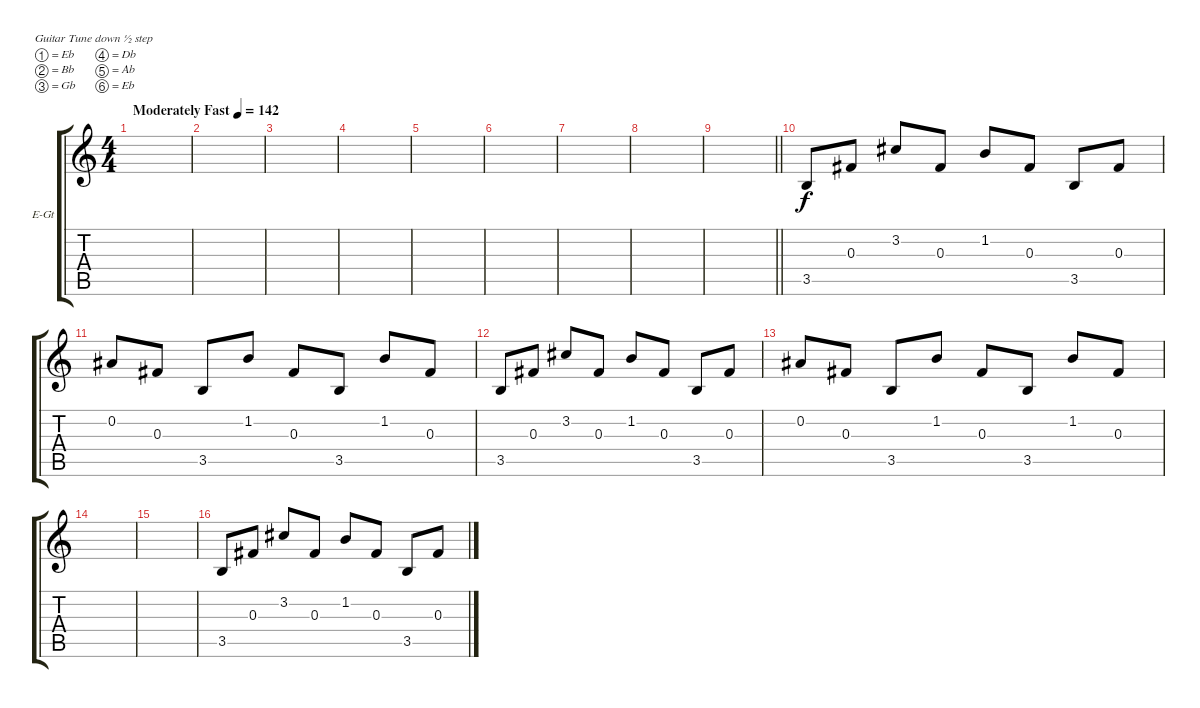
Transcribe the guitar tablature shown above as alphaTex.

\defaultSystemsLayout 4
\bracketExtendMode groupsimilarinstruments
\firstSystemTrackNameOrientation horizontal
\otherSystemsTrackNameOrientation horizontal
\track ("Clean Guitar" "E-Gt") {instrument electricguitarclean}
\staff {score tabs}
\tuning (Eb4 Bb3 Gb3 Db3 Ab2 Eb2)
\ts (4 4)
\tempo (142 "Moderately Fast")
\clef g2
\ks c
|
|
|
|
|
|
|
|
\barLineRight lightlight
|
3.5.8 0.3.8 3.2.8 0.3.8 1.2.8 0.3.8 3.5.8 0.3.8 |
0.2.8 0.3.8 3.5.8 1.2.8 0.3.8 3.5.8 1.2.8 0.3.8 |
3.5.8 0.3.8 3.2.8 0.3.8 1.2.8 0.3.8 3.5.8 0.3.8 |
0.2.8 0.3.8 3.5.8 1.2.8 0.3.8 3.5.8 1.2.8 0.3.8 |
|
|
3.5.8 0.3.8 3.2.8 0.3.8 1.2.8 0.3.8 3.5.8 0.3.8
